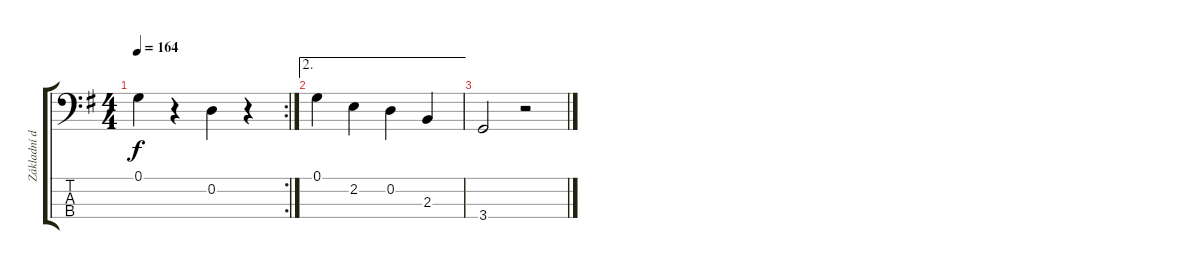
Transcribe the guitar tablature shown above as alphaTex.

\track ("Základní doprovod" "Základní d") {instrument acousticbass}
\staff {score tabs}
\tuning (G2 D2 A1 E1) {hide}
\rc 2
\ts (4 4)
\tempo 164
\clef f4
\ks g
0.1.4{dy f} r.4 0.2.4 r.4 |
\ae 2
0.1.4 2.2.4 0.2.4 2.3.4 |
3.4.2 r.2
